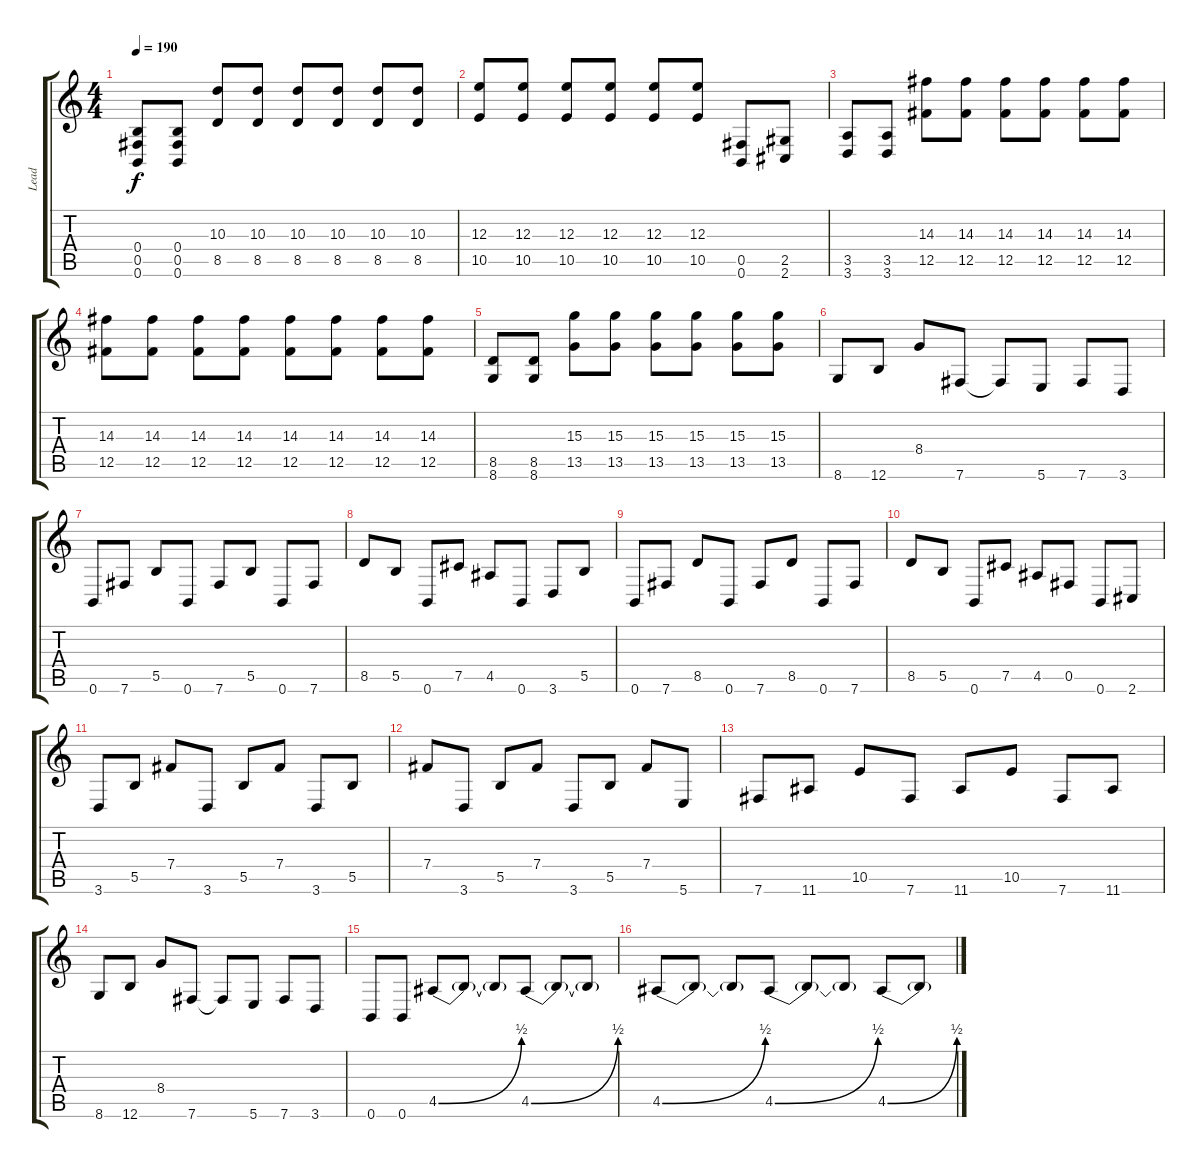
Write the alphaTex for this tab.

\track ("Lead" "Lead") {instrument distortionguitar}
\staff {score tabs}
\tuning (Db4 Ab3 E3 B2 Gb2 B1) {hide}
\ts (4 4)
\tempo 190
\clef g2
\ks c
(0.4 0.5 0.6).8{dy f} (0.4 0.5 0.6).8 (10.3 8.5).8 (10.3 8.5).8 (10.3 8.5).8 (10.3 8.5).8 (10.3 8.5).8 (10.3 8.5).8 |
(12.3 10.5).8 (12.3 10.5).8 (12.3 10.5).8 (12.3 10.5).8 (12.3 10.5).8 (12.3 10.5).8 (0.5 0.6).8 (2.5 2.6).8 |
(3.5 3.6).8 (3.5 3.6).8 (14.3 12.5).8 (14.3 12.5).8 (14.3 12.5).8 (14.3 12.5).8 (14.3 12.5).8 (14.3 12.5).8 |
(14.3 12.5).8 (14.3 12.5).8 (14.3 12.5).8 (14.3 12.5).8 (14.3 12.5).8 (14.3 12.5).8 (14.3 12.5).8 (14.3 12.5).8 |
(8.5 8.6).8 (8.5 8.6).8 (15.3 13.5).8 (15.3 13.5).8 (15.3 13.5).8 (15.3 13.5).8 (15.3 13.5).8 (15.3 13.5).8 |
8.6.8 12.6.8 8.4.8 7.6.8 7.6{t}.8 5.6.8 7.6.8 3.6.8 |
0.6.8 7.6.8 5.5.8 0.6.8 7.6.8 5.5.8 0.6.8 7.6.8 |
8.5.8 5.5.8 0.6.8 7.5.8 4.5.8 0.6.8 3.6.8 5.5.8 |
0.6.8 7.6.8 8.5.8 0.6.8 7.6.8 8.5.8 0.6.8 7.6.8 |
8.5.8 5.5.8 0.6.8 7.5.8 4.5.8 0.5.8 0.6.8 2.6.8 |
3.6.8 5.5.8 7.4.8 3.6.8 5.5.8 7.4.8 3.6.8 5.5.8 |
7.4.8 3.6.8 5.5.8 7.4.8 3.6.8 5.5.8 7.4.8 5.6.8 |
7.6.8 11.6.8 10.5.8 7.6.8 11.6.8 10.5.8 7.6.8 11.6.8 |
8.6.8 12.6.8 8.4.8 7.6.8 7.6{t}.8 5.6.8 7.6.8 3.6.8 |
0.6.8 0.6.8 4.5{be (bend 0 0 60 2)}.8 4.5{t}.8 4.5{t}.8 4.5{be (bend 0 0 60 2)}.8 4.5{t}.8 4.5{t}.8 |
4.5{be (bend 0 0 60 2)}.8 4.5{t}.8 4.5{t}.8 4.5{be (bend 0 0 60 2)}.8 4.5{t}.8 4.5{t}.8 4.5{be (bend 0 0 60 2)}.8 4.5{t}.8
